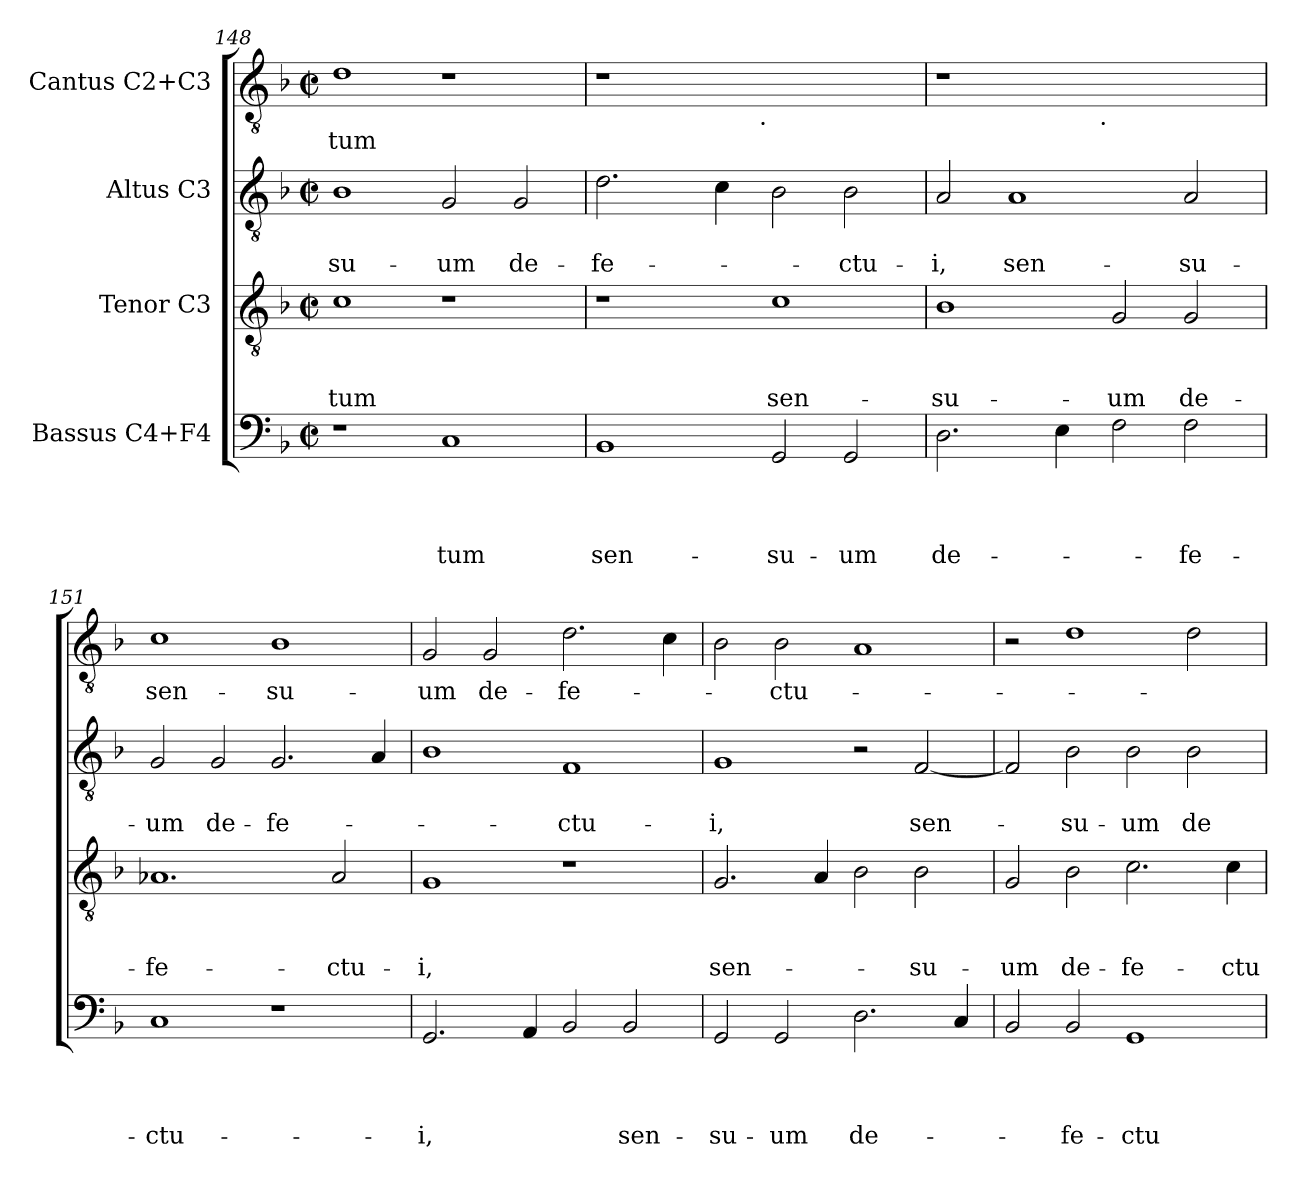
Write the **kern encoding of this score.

**kern	**text	**text	**text	**text	**kern	**text	**text	**text	**kern	**text	**text	**kern	**text
*part4	*part4	*part4	*part4	*part4	*part3	*part3	*part3	*part3	*part2	*part2	*part2	*part1	*part1
*staff4	*staff4	*staff4	*staff4	*staff4	*staff3	*staff3	*staff3	*staff3	*staff2	*staff2	*staff2	*staff1	*staff1
*I"Bassus C4+F4	*	*	*	*	*I"Tenor C3	*	*	*	*I"Altus C3	*	*	*I"Cantus C2+C3	*
*clefF4	*	*	*	*	*clefGv2	*	*	*	*clefGv2	*	*	*clefGv2	*
*k[b-]	*	*	*	*	*k[b-]	*	*	*	*k[b-]	*	*	*k[b-]	*
*F:	*	*	*	*	*F:	*	*	*	*F:	*	*	*F:	*
*M2/2	*	*	*	*	*M2/2	*	*	*	*M2/2	*	*	*M2/2	*
*met(c|)	*	*	*	*	*met(c|)	*	*	*	*met(c|)	*	*	*met(c|)	*
=148	=148	=148	=148	=148	=148	=148	=148	=148	=148	=148	=148	=148	=148
!	!	!	!	!	!	!	!	!LO:LY:b:rj	!	!	!LO:LY:b:rj	!	!LO:LY:b:rj
1r	.	.	.	.	1c	.	.	-tum	1B-	.	-su-	1d	-tum
!	!	!	!	!LO:LY:b	!	!	!	!	!	!	!LO:LY:b:rj	!	!
1C	.	.	.	-tum	1r	.	.	.	2G/	.	-um	1r	.
!	!	!	!	!	!	!	!	!	!	!	!LO:LY:b:rj	!	!
.	.	.	.	.	.	.	.	.	2G/	.	de-	.	.
=149	=149	=149	=149	=149	=149	=149	=149	=149	=149	=149	=149	=149	=149
!	!	!	!	!LO:LY:b	!	!	!	!	!	!	!LO:LY:b:rj	!	!
*	*	*	*	*	*	*	*	*	*	*	*	*^	*
1BB-	.	.	.	sen-	1r	.	.	.	2.d\	.	-fe-	1r	2ryy	.
.	.	.	.	.	.	.	.	.	.	.	.	.	4...ryy	.
.	.	.	.	.	.	.	.	.	4c\	.	.	.	.	.
!	!	!	!	!	!	!	!	!	!	!	!	!	!LO:TX:b:t=.	!
.	.	.	.	.	.	.	.	.	.	.	.	.	1ryy	.
!	!	!	!	!LO:LY:b	!	!	!	!LO:LY:b:rj	!	!	!	!	!	!
2GG/	.	.	.	-su-	1c	.	.	sen-	2B-\	.	.	1ryy	.	.
!	!	!	!	!LO:LY:b	!	!	!	!	!	!	!LO:LY:b:rj	!	!	!
2GG/	.	.	.	-um	.	.	.	.	2B-\	.	-ctu-	.	.	.
.	.	.	.	.	.	.	.	.	.	.	.	.	32ryy	.
=150	=150	=150	=150	=150	=150	=150	=150	=150	=150	=150	=150	=150	=150	=150
!	!	!	!	!LO:LY:b	!	!	!	!LO:LY:b:rj	!	!	!LO:LY:b:rj	!	!	!
2.D\	.	.	.	de-	1B-	.	.	-su-	2A/	.	-i,	1r	2ryy	.
!	!	!	!	!	!	!	!	!	!	!	!LO:LY:b:rj	!	!	!
.	.	.	.	.	.	.	.	.	1A	.	sen-	.	4...ryy	.
4E\	.	.	.	.	.	.	.	.	.	.	.	.	.	.
!	!	!	!	!	!	!	!	!	!	!	!	!	!LO:TX:b:t=.	!
.	.	.	.	.	.	.	.	.	.	.	.	.	1ryy	.
!	!	!	!	!	!	!	!	!LO:LY:b:rj	!	!	!	!	!	!
2F\	.	.	.	.	2G/	.	.	-um	.	.	.	1ryy	.	.
!	!	!	!	!LO:LY:b	!	!	!	!LO:LY:b:rj	!	!	!LO:LY:b:rj	!	!	!
2F\	.	.	.	-fe-	2G/	.	.	de-	2A/	.	-su-	.	.	.
.	.	.	.	.	.	.	.	.	.	.	.	.	32ryy	.
!!LO:LB:g=z
=151	=151	=151	=151	=151	=151	=151	=151	=151	=151	=151	=151	=151	=151	=151
!	!	!	!	!LO:LY:b	!	!	!	!LO:LY:b:rj	!	!	!LO:LY:b:rj	!	!	!LO:LY:b:rj
*	*	*	*	*	*	*	*	*	*	*	*	*v	*v	*
1C	.	.	.	-ctu-	1.A-X	.	.	-fe-	2G/	.	-um	1c	sen-
!	!	!	!	!	!	!	!	!	!	!	!LO:LY:b:rj	!	!
.	.	.	.	.	.	.	.	.	2G/	.	de-	.	.
!	!	!	!	!	!	!	!	!	!	!	!LO:LY:b:rj	!	!LO:LY:b:rj
1r	.	.	.	.	.	.	.	.	2.G/	.	-fe-	1B-	-su-
!	!	!	!	!	!	!	!	!LO:LY:b:rj	!	!	!	!	!
.	.	.	.	.	2A-/	.	.	-ctu-	.	.	.	.	.
.	.	.	.	.	.	.	.	.	4A/	.	.	.	.
=152	=152	=152	=152	=152	=152	=152	=152	=152	=152	=152	=152	=152	=152
!	!	!	!	!LO:LY:b	!	!	!	!LO:LY:b:rj	!	!	!	!	!LO:LY:b:rj
2.GG/	.	.	.	-i,	1G	.	.	-i,	1B-	.	.	2G/	-um
!	!	!	!	!	!	!	!	!	!	!	!	!	!LO:LY:b:rj
.	.	.	.	.	.	.	.	.	.	.	.	2G/	de-
4AA/	.	.	.	.	.	.	.	.	.	.	.	.	.
!	!	!	!	!	!	!	!	!	!	!	!LO:LY:b:rj	!	!LO:LY:b:rj
2BB-/	.	.	.	.	1r	.	.	.	1F	.	-ctu-	2.d\	-fe-
!	!	!	!	!LO:LY:b	!	!	!	!	!	!	!	!	!
2BB-/	.	.	.	sen-	.	.	.	.	.	.	.	.	.
.	.	.	.	.	.	.	.	.	.	.	.	4c\	.
=153	=153	=153	=153	=153	=153	=153	=153	=153	=153	=153	=153	=153	=153
!	!	!	!	!LO:LY:b	!	!	!	!LO:LY:b:rj	!	!	!LO:LY:b:rj	!	!
2GG/	.	.	.	-su-	2.G/	.	.	sen-	1G	.	-i,	2B-\	.
!	!	!	!	!LO:LY:b	!	!	!	!	!	!	!	!	!LO:LY:b:rj
2GG/	.	.	.	-um	.	.	.	.	.	.	.	2B-\	-ctu-
.	.	.	.	.	4A/	.	.	.	.	.	.	.	.
!	!	!	!	!LO:LY:b	!	!	!	!	!	!	!	!	!
2.D\	.	.	.	de-	2B-\	.	.	.	2r	.	.	1A	.
!	!	!	!	!	!	!	!	!LO:LY:b:rj	!	!	!LO:LY:b:rj	!	!
.	.	.	.	.	2B-\	.	.	-su-	[<2F/	.	sen-	.	.
4C/	.	.	.	.	.	.	.	.	.	.	.	.	.
=154	=154	=154	=154	=154	=154	=154	=154	=154	=154	=154	=154	=154	=154
!	!	!	!	!	!	!	!	!LO:LY:b:rj	!	!	!	!	!
2BB-/	.	.	.	.	2G/	.	.	-um	2F/]	.	.	2r	.
!	!	!	!	!LO:LY:b	!	!	!	!LO:LY:b:rj	!	!	!LO:LY:b:rj	!	!
2BB-/	.	.	.	-fe-	2B-\	.	.	de-	2B-\	.	-su-	1d	.
!	!	!	!	!LO:LY:b	!	!	!	!LO:LY:b:rj	!	!	!LO:LY:b:rj	!	!
1GG	.	.	.	-ctu-	2.c\	.	.	-fe-	2B-\	.	-um	.	.
!	!	!	!	!	!	!	!	!	!	!	!LO:LY:b:rj	!	!
.	.	.	.	.	.	.	.	.	2B-\	.	de-	2d\	.
!	!	!	!	!	!	!	!	!LO:LY:b:rj	!	!	!	!	!
.	.	.	.	.	4c\	.	.	-ctu-	.	.	.	.	.
=	=	=	=	=	=	=	=	=	=	=	=	=	=
*-	*-	*-	*-	*-	*-	*-	*-	*-	*-	*-	*-	*-	*-
